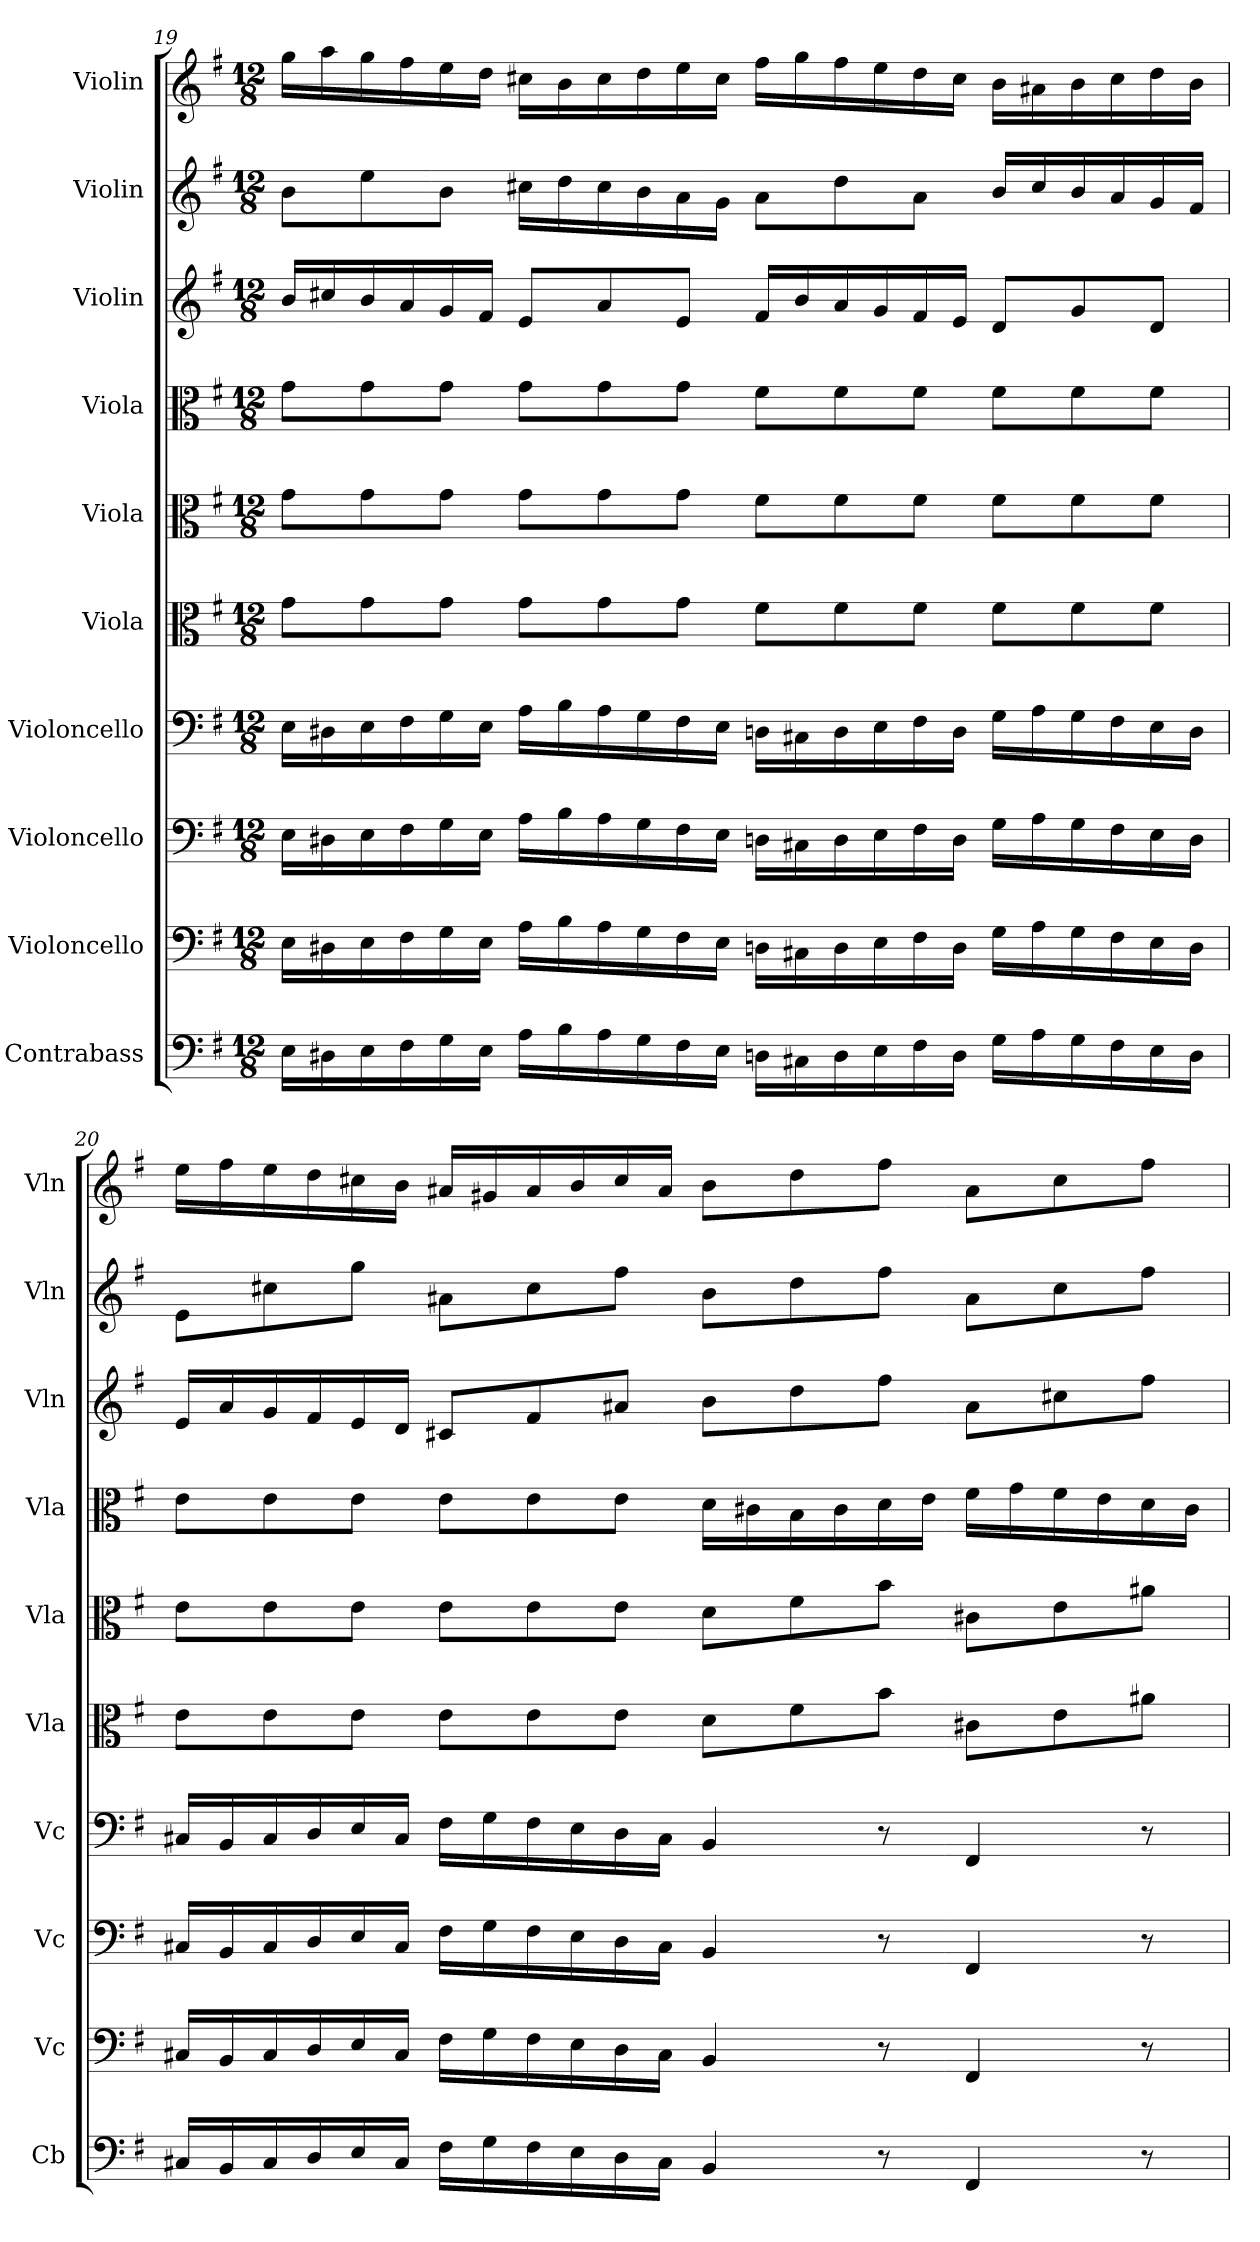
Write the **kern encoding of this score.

**kern	**kern	**kern	**kern	**kern	**kern	**kern	**kern	**kern	**kern
*part10	*part9	*part8	*part7	*part6	*part5	*part4	*part3	*part2	*part1
*staff10	*staff9	*staff8	*staff7	*staff6	*staff5	*staff4	*staff3	*staff2	*staff1
*I"Contrabass	*I"Violoncello	*I"Violoncello	*I"Violoncello	*I"Viola	*I"Viola	*I"Viola	*I"Violin	*I"Violin	*I"Violin
*I'Cb	*I'Vc	*I'Vc	*I'Vc	*I'Vla	*I'Vla	*I'Vla	*I'Vln	*I'Vln	*I'Vln
*clefF4	*clefF4	*clefF4	*clefF4	*clefC3	*clefC3	*clefC3	*clefG2	*clefG2	*clefG2
*k[f#]	*k[f#]	*k[f#]	*k[f#]	*k[f#]	*k[f#]	*k[f#]	*k[f#]	*k[f#]	*k[f#]
*G:	*G:	*G:	*G:	*G:	*G:	*G:	*G:	*G:	*G:
*M12/8	*M12/8	*M12/8	*M12/8	*M12/8	*M12/8	*M12/8	*M12/8	*M12/8	*M12/8
=19	=19	=19	=19	=19	=19	=19	=19	=19	=19
16E\LL	16E\LL	16E\LL	16E\LL	8g\L	8g\L	8g\L	16b/LL	8b\L	16gg\LL
16D#X\	16D#X\	16D#X\	16D#X\	.	.	.	16cc#X/	.	16aa\
16E\	16E\	16E\	16E\	8g\	8g\	8g\	16b/	8ee\	16gg\
16F#\	16F#\	16F#\	16F#\	.	.	.	16a/	.	16ff#\
16G\	16G\	16G\	16G\	8g\J	8g\J	8g\J	16g/	8b\J	16ee\
16E\JJ	16E\JJ	16E\JJ	16E\JJ	.	.	.	16f#/JJ	.	16dd\JJ
16A\LL	16A\LL	16A\LL	16A\LL	8g\L	8g\L	8g\L	8e/L	16cc#X\LL	16cc#X\LL
16B\	16B\	16B\	16B\	.	.	.	.	16dd\	16b\
16A\	16A\	16A\	16A\	8g\	8g\	8g\	8a/	16cc#\	16cc#\
16G\	16G\	16G\	16G\	.	.	.	.	16b\	16dd\
16F#\	16F#\	16F#\	16F#\	8g\J	8g\J	8g\J	8e/J	16a\	16ee\
16E\JJ	16E\JJ	16E\JJ	16E\JJ	.	.	.	.	16g\JJ	16cc#\JJ
16Dn\LL	16Dn\LL	16Dn\LL	16Dn\LL	8f#\L	8f#\L	8f#\L	16f#/LL	8a\L	16ff#\LL
16C#X\	16C#X\	16C#X\	16C#X\	.	.	.	16b/	.	16gg\
16D\	16D\	16D\	16D\	8f#\	8f#\	8f#\	16a/	8dd\	16ff#\
16E\	16E\	16E\	16E\	.	.	.	16g/	.	16ee\
16F#\	16F#\	16F#\	16F#\	8f#\J	8f#\J	8f#\J	16f#/	8a\J	16dd\
16D\JJ	16D\JJ	16D\JJ	16D\JJ	.	.	.	16e/JJ	.	16cc#\JJ
16G\LL	16G\LL	16G\LL	16G\LL	8f#\L	8f#\L	8f#\L	8d/L	16b/LL	16b\LL
16A\	16A\	16A\	16A\	.	.	.	.	16cc#/	16a#X\
16G\	16G\	16G\	16G\	8f#\	8f#\	8f#\	8g/	16b/	16b\
16F#\	16F#\	16F#\	16F#\	.	.	.	.	16a/	16cc#\
16E\	16E\	16E\	16E\	8f#\J	8f#\J	8f#\J	8d/J	16g/	16dd\
16D\JJ	16D\JJ	16D\JJ	16D\JJ	.	.	.	.	16f#/JJ	16b\JJ
=20	=20	=20	=20	=20	=20	=20	=20	=20	=20
16C#X/LL	16C#X/LL	16C#X/LL	16C#X/LL	8e\L	8e\L	8e\L	16e/LL	8e\L	16ee\LL
16BB/	16BB/	16BB/	16BB/	.	.	.	16a/	.	16ff#\
16C#/	16C#/	16C#/	16C#/	8e\	8e\	8e\	16g/	8cc#X\	16ee\
16D/	16D/	16D/	16D/	.	.	.	16f#/	.	16dd\
16E/	16E/	16E/	16E/	8e\J	8e\J	8e\J	16e/	8gg\J	16cc#X\
16C#/JJ	16C#/JJ	16C#/JJ	16C#/JJ	.	.	.	16d/JJ	.	16b\JJ
16F#\LL	16F#\LL	16F#\LL	16F#\LL	8e\L	8e\L	8e\L	8c#X/L	8a#X\L	16a#X/LL
16G\	16G\	16G\	16G\	.	.	.	.	.	16g#X/
16F#\	16F#\	16F#\	16F#\	8e\	8e\	8e\	8f#/	8cc#\	16a#/
16E\	16E\	16E\	16E\	.	.	.	.	.	16b/
16D\	16D\	16D\	16D\	8e\J	8e\J	8e\J	8a#X/J	8ff#\J	16cc#/
16C#\JJ	16C#\JJ	16C#\JJ	16C#\JJ	.	.	.	.	.	16a#/JJ
4BB/	4BB/	4BB/	4BB/	8d\L	8d\L	16d\LL	8b\L	8b\L	8b\L
.	.	.	.	.	.	16c#X\	.	.	.
.	.	.	.	8f#\	8f#\	16B\	8dd\	8dd\	8dd\
.	.	.	.	.	.	16c#\	.	.	.
8r	8r	8r	8r	8b\J	8b\J	16d\	8ff#\J	8ff#\J	8ff#\J
.	.	.	.	.	.	16e\JJ	.	.	.
4FF#/	4FF#/	4FF#/	4FF#/	8c#X\L	8c#X\L	16f#\LL	8a#\L	8a#\L	8a#\L
.	.	.	.	.	.	16g\	.	.	.
.	.	.	.	8e\	8e\	16f#\	8cc#X\	8cc#\	8cc#\
.	.	.	.	.	.	16e\	.	.	.
8r	8r	8r	8r	8a#X\J	8a#X\J	16d\	8ff#\J	8ff#\J	8ff#\J
.	.	.	.	.	.	16c#\JJ	.	.	.
=	=	=	=	=	=	=	=	=	=
*-	*-	*-	*-	*-	*-	*-	*-	*-	*-
